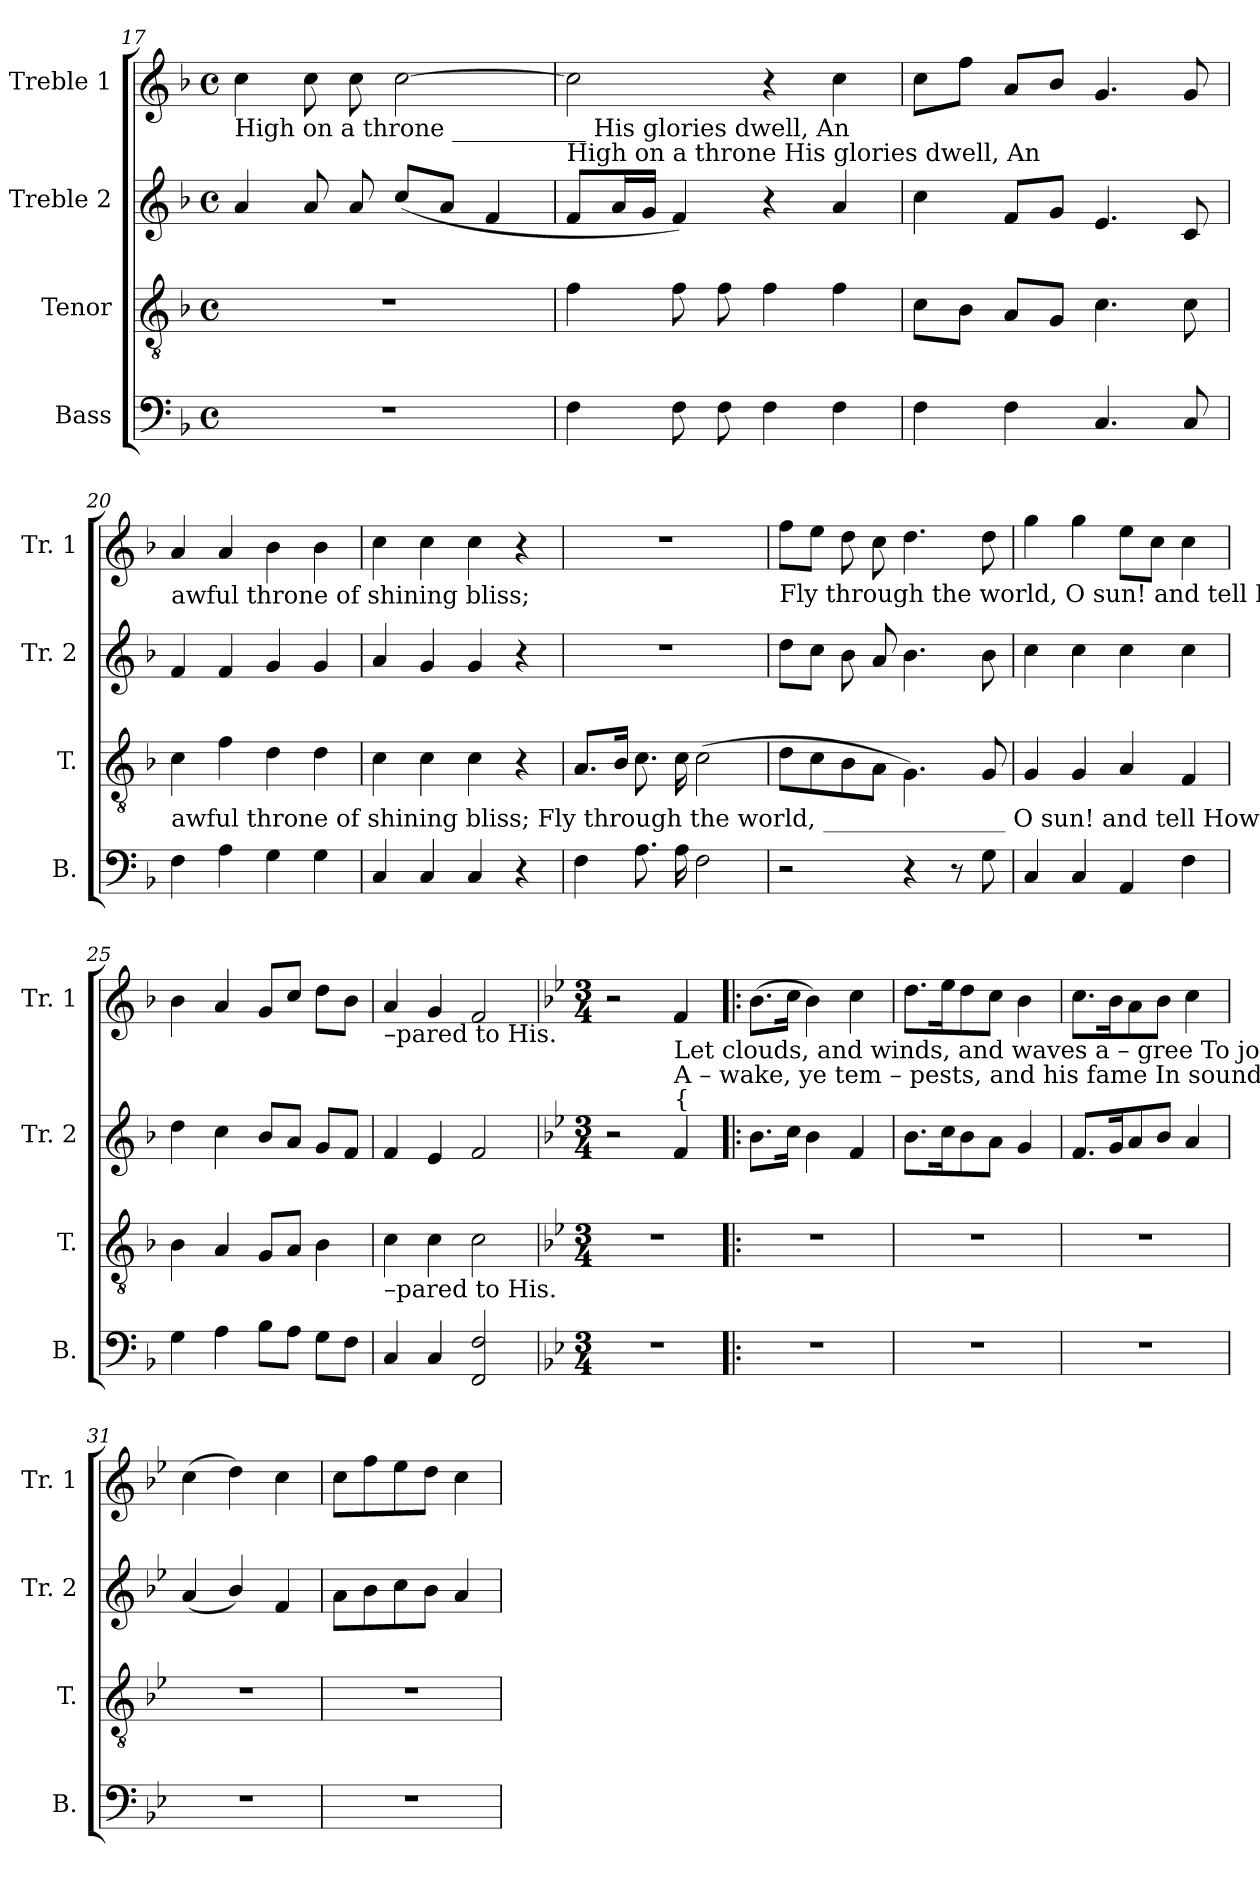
**kern	**kern	**kern	**kern
*part4	*part3	*part2	*part1
*staff4	*staff3	*staff2	*staff1
*I"Bass	*I"Tenor	*I"Treble 2	*I"Treble 1
*I'B.	*I'T.	*I'Tr. 2	*I'Tr. 1
*clefF4	*clefGv2	*clefG2	*clefG2
*k[b-]	*k[b-]	*k[b-]	*k[b-]
*M4/4	*M4/4	*M4/4	*M4/4
*met(c)	*met(c)	*met(c)	*met(c)
=17	=17	=17	=17
!	!	!	!LO:TX:b:t=High on a   throne ___________          His glories dwell, An
1r	1r	4a/	4cc\
.	.	8a/	8cc\
.	.	8a/	8cc\
.	.	(8cc/L	[2cc\
.	.	8a/J	.
.	.	4f/	.
=18	=18	=18	=18
!	!	!	!LO:TX:b:t=High on a throne His glories dwell, An
4F\	4f\	8f/L	2cc\]
.	.	16a/L	.
.	.	16g/JJ	.
8F\	8f\	4f/)	.
8F\	8f\	.	.
4F\	4f\	4r	4r
4F\	4f\	4a/	4cc\
=19	=19	=19	=19
4F\	8c\L	4cc\	8cc\L
.	8B-\J	.	8ff\J
4F\	8A/L	8f/L	8a/L
.	8G/J	8g/J	8b-/J
4.C/	4.c\	4.e/	4.g/
8C/	8c\	8c/	8g/
!!LO:LB:g=z
=20	=20	=20	=20
!	!	!	!LO:TX:b:t=awful throne of shining bliss;
!	!LO:TX:b:t=awful throne of shining bliss;       Fly through the world, _______________         O     sun! and tell    How dark thy beams com–	!	!
4F\	4c\	4f/	4a/
4A\	4f\	4f/	4a/
4G\	4d\	4g/	4b-\
4G\	4d\	4g/	4b-\
=21	=21	=21	=21
4C/	4c\	4a/	4cc\
4C/	4c\	4g/	4cc\
4C/	4c\	4g/	4cc\
4r	4r	4r	4r
=22	=22	=22	=22
4F\	8.A/L	1r	1r
.	16B-/Jk	.	.
8.A\	8.c\	.	.
16A\	16c\	.	.
2F\	(2c\	.	.
=23	=23	=23	=23
!	!	!	!LO:TX:b:t=Fly through the world, O sun! and tell     How dark thy beams com–
2r	8d\L	8dd\L	8ff\L
.	8c\	8cc\J	8ee\J
.	8B-\	8b-\	8dd\
.	8A\J	8a/	8cc\
4r	4.G\)	4.b-\	4.dd\
8r	.	.	.
8G\	8G/	8b-\	8dd\
=24	=24	=24	=24
4C/	4G/	4cc\	4gg\
4C/	4G/	4cc\	4gg\
4AA/	4A/	4cc\	8ee\L
.	.	.	8cc\J
4F\	4F/	4cc\	4cc\
=25	=25	=25	=25
4G\	4B-\	4dd\	4b-\
4A\	4A/	4cc\	4a/
8B-\L	8G/L	8b-/L	8g/L
8A\J	8A/J	8a/J	8cc/J
8G\L	4B-\	8g/L	8dd\L
8F\J	.	8f/J	8b-\J
!!LO:PB:g=z
=26	=26	=26	=26
!	!	!	!LO:TX:b:t=–pared to His.
!	!LO:TX:b:t=–pared to His.	!	!
4C/	4c\	4f/	4a/
4C/	4c\	4e/	4g/
2FF/ 2F/	2c\	2f/	2f/
=27	=27	=27	=27
*k[b-e-]	*k[b-e-]	*k[b-e-]	*k[b-e-]
*M3/4	*M3/4	*M3/4	*M3/4
2.r	2.r	2r	2r
!	!	!	!LO:TX:b:t=Let   clouds,      and   winds,      and     waves        a    –   gree     To     join         their  praise with blazing
!	!	!	!LO:TX:b:t=A  –  wake,          ye     tem    –     pests,   and             his     fame    In     sounds    of      dreadful praise de–
!	!	!	!LO:TX:b:t={
.	.	4f/	4f/
=28!|:	=28!|:	=28!|:	=28!|:
2.r	2.r	8.b-\L	(8.b-\L
.	.	16cc\Jk	16cc\Jk
.	.	4b-\	4b-\)
.	.	4f/	4cc\
=29	=29	=29	=29
2.r	2.r	8.b-\L	8.dd\L
.	.	16cc\K	16ee-\K
.	.	8b-\	8dd\
.	.	8a\J	8cc\J
.	.	4g/	4b-\
=30	=30	=30	=30
2.r	2.r	8.f/L	8.cc\L
.	.	16g/K	16b-\K
.	.	8a/	8a\
.	.	8b-/J	8b-\J
.	.	4a/	4cc\
=31	=31	=31	=31
2.r	2.r	(4a/	(4cc\
.	.	4b-/)	4dd\)
.	.	4f/	4cc\
=32	=32	=32	=32
2.r	2.r	8a\L	8cc\L
.	.	8b-\	8ff\
.	.	8cc\	8ee-\
.	.	8b-\J	8dd\J
.	.	4a/	4cc\
=	=	=	=
*-	*-	*-	*-
